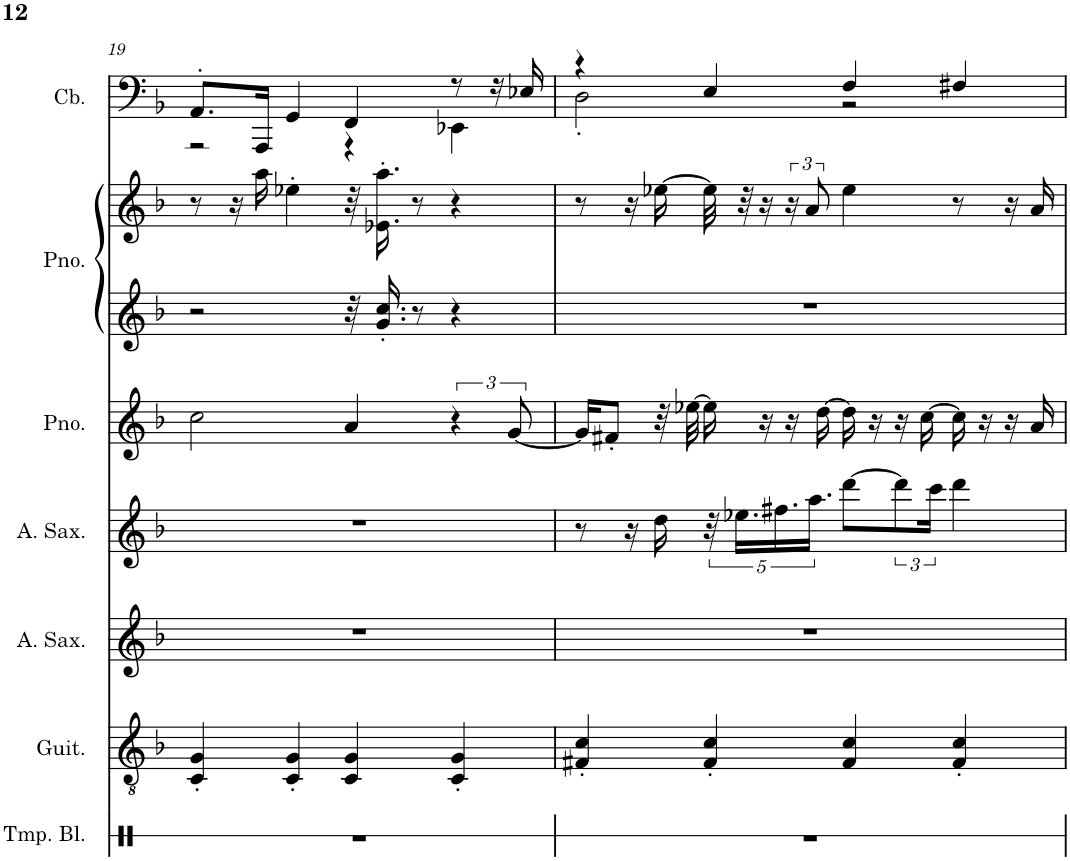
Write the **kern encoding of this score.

**kern	**kern	**kern	**kern	**kern	**kern	**kern	**kern
*part7	*part6	*part5	*part4	*part3	*part2	*part2	*part1
*staff8	*staff7	*staff6	*staff5	*staff4	*staff3	*staff2	*staff1
*I"Temple Blocks	*I"Classical Guitar, Guitar / Nylon guitar	*I"Alto Saxophone, 2nd Solo / Alto sax	*I"Alto Saxophone, 1st Solo / Alto sax	*I"Piano, Melody / Acoustic piano 1	*I"Piano, Piano / Acoustic paino 1	*	*I"Contrabass, Bass / Acoustic bass
*I'Tmp. Bl.	*I'Guit.	*I'A. Sax.	*I'A. Sax.	*I'Pno.	*I'Pno.	*	*I'Cb.
!!LO:PB:g=z
*clefX	*clefGv2	*clefG2	*clefG2	*clefG2	*clefG2	*clefG2	*clefF4
*	*	*Trd5c9	*Trd5c9	*	*	*	*Trd7c12
*k[]	*k[b-]	*k[b-]	*k[b-]	*k[b-]	*k[b-]	*k[b-]	*k[b-]
*M4/4	*M4/4	*M4/4	*M4/4	*M4/4	*M4/4	*M4/4	*M4/4
=19	=19	=19	=19	=19	=19	=19	=19
*	*	*	*	*	*	*	*^
1r	4C/' 4G/'	1r	1r	2cc\	2r	8r	8.AA'/L	2r
.	.	.	.	.	.	16r	.	.
.	.	.	.	.	.	16aa\	16AAA/Jk	.
.	4C/' 4G/'	.	.	.	.	4ee-X'\	4GG/	.
.	4C/ 4G/	.	.	4a/	32r	32r	4FF/	4r
.	.	.	.	.	16.g/' 16.cc/'	16.e-X\' 16.aa\'	.	.
.	.	.	.	.	8r	8r	.	.
.	4C/' 4G/'	.	.	6r	4r	4r	8r	4EE-X\
.	.	.	.	.	.	.	16r	.
.	.	.	.	[12g/	.	.	.	.
.	.	.	.	.	.	.	16E-X/	.
=20	=20	=20	=20	=20	=20	=20	=20	=20
1r	4F#X/' 4c/'	1r	8r	16g/KL]	1r	8r	4r	2D'\
.	.	.	.	8f#X'/J	.	.	.	.
.	.	.	16r	.	.	16r	.	.
.	.	.	16dd\	32r	.	[16ee-X\	.	.
.	.	.	.	[32ee-X\	.	.	.	.
.	4F#/' 4c/'	.	40r	16ee-\]	.	32ee-\]	4E/	.
.	.	.	20.ee-X\LL	.	.	.	.	.
.	.	.	.	.	.	32r	.	.
.	.	.	.	16r	.	16r	.	.
.	.	.	20.ff#X\	.	.	.	.	.
.	.	.	.	16r	.	24r	.	.
.	.	.	.	.	.	12a/	.	.
.	.	.	20.aa\JJ	.	.	.	.	.
.	.	.	.	[16dd\	.	.	.	.
.	4F#/ 4c/	.	[8ddd\L	16dd\]	.	4ee-\	4F/	2r
.	.	.	.	16r	.	.	.	.
.	.	.	12ddd\]	16r	.	.	.	.
.	.	.	.	[16cc\	.	.	.	.
.	.	.	24ccc\Jk	.	.	.	.	.
.	4F#/' 4c/'	.	4ddd\	16cc\]	.	8r	4F#X/	.
.	.	.	.	16r	.	.	.	.
.	.	.	.	16r	.	16r	.	.
.	.	.	.	16a/	.	16a/	.	.
*	*	*	*	*	*	*	*v	*v
=	=	=	=	=	=	=	=
*-	*-	*-	*-	*-	*-	*-	*-
